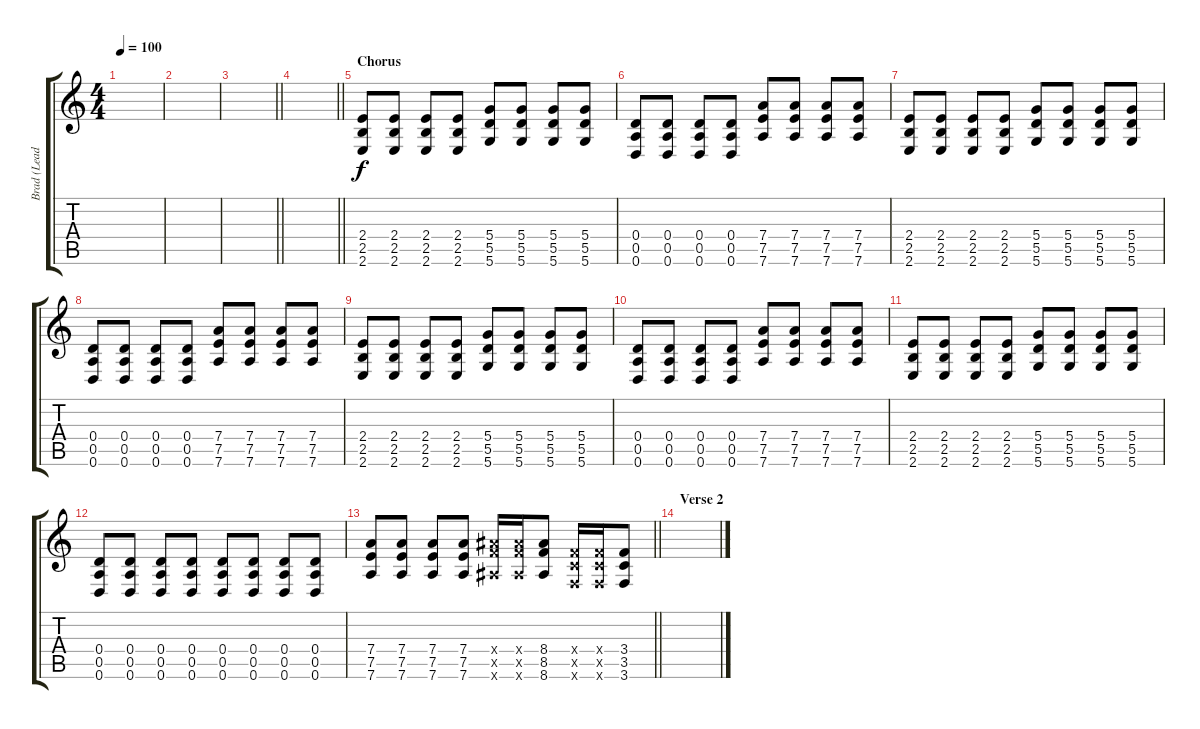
\track ("Brad (Lead Guitar)" "Brad (Lead") {instrument overdrivenguitar}
\staff {score tabs}
\tuning (E4 B3 G3 D3 A2 D2) {hide}
\ts (4 4)
\tempo 100
\clef g2
\ks c
|
|
\barLineRight lightlight
|
\barLineRight lightlight
|
\section ("" "Chorus")
(2.4 2.5 2.6).8 (2.4 2.5 2.6).8 (2.4 2.5 2.6).8 (2.4 2.5 2.6).8 (5.4 5.5 5.6).8 (5.4 5.5 5.6).8 (5.4 5.5 5.6).8 (5.4 5.5 5.6).8 |
(0.4 0.5 0.6).8 (0.4 0.5 0.6).8 (0.4 0.5 0.6).8 (0.4 0.5 0.6).8 (7.4 7.5 7.6).8 (7.4 7.5 7.6).8 (7.4 7.5 7.6).8 (7.4 7.5 7.6).8 |
(2.4 2.5 2.6).8 (2.4 2.5 2.6).8 (2.4 2.5 2.6).8 (2.4 2.5 2.6).8 (5.4 5.5 5.6).8 (5.4 5.5 5.6).8 (5.4 5.5 5.6).8 (5.4 5.5 5.6).8 |
(0.4 0.5 0.6).8 (0.4 0.5 0.6).8 (0.4 0.5 0.6).8 (0.4 0.5 0.6).8 (7.4 7.5 7.6).8 (7.4 7.5 7.6).8 (7.4 7.5 7.6).8 (7.4 7.5 7.6).8 |
(2.4 2.5 2.6).8 (2.4 2.5 2.6).8 (2.4 2.5 2.6).8 (2.4 2.5 2.6).8 (5.4 5.5 5.6).8 (5.4 5.5 5.6).8 (5.4 5.5 5.6).8 (5.4 5.5 5.6).8 |
(0.4 0.5 0.6).8 (0.4 0.5 0.6).8 (0.4 0.5 0.6).8 (0.4 0.5 0.6).8 (7.4 7.5 7.6).8 (7.4 7.5 7.6).8 (7.4 7.5 7.6).8 (7.4 7.5 7.6).8 |
(2.4 2.5 2.6).8 (2.4 2.5 2.6).8 (2.4 2.5 2.6).8 (2.4 2.5 2.6).8 (5.4 5.5 5.6).8 (5.4 5.5 5.6).8 (5.4 5.5 5.6).8 (5.4 5.5 5.6).8 |
(0.4 0.5 0.6).8 (0.4 0.5 0.6).8 (0.4 0.5 0.6).8 (0.4 0.5 0.6).8 (0.4 0.5 0.6).8 (0.4 0.5 0.6).8 (0.4 0.5 0.6).8 (0.4 0.5 0.6).8 |
\barLineRight lightlight
(7.4 7.5 7.6).8 (7.4 7.5 7.6).8 (7.4 7.5 7.6).8 (7.4 7.5 7.6).8 (8.4{x} 8.5{x} 8.6{x}).16 (8.4{x} 8.5{x} 8.6{x}).16 (8.4 8.5 8.6).8 (3.4{x} 3.5{x} 3.6{x}).16 (3.4{x} 3.5{x} 3.6{x}).16 (3.4 3.5 3.6).8 |
\section ("" "Verse 2")
